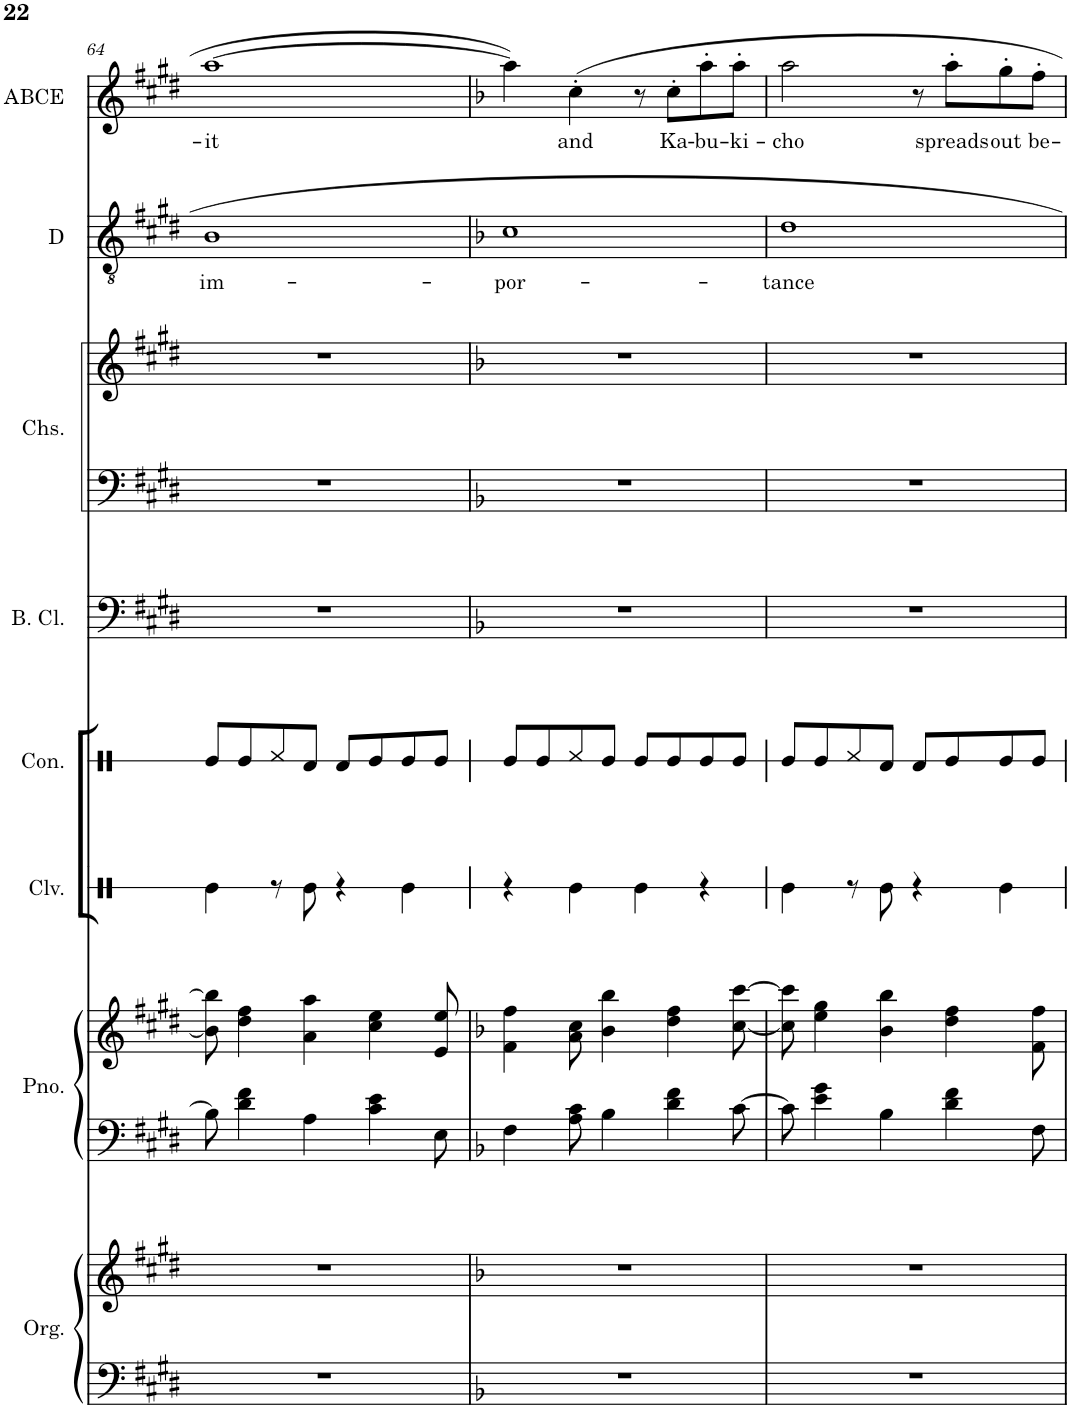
**kern	**kern	**kern	**kern	**kern	**kern	**kern	**kern	**kern	**kern	**text	**kern	**text
*part8	*part8	*part7	*part7	*part6	*part5	*part4	*part3	*part3	*part2	*part2	*part1	*part1
*staff11	*staff10	*staff9	*staff8	*staff7	*staff6	*staff5	*staff4	*staff3	*staff2	*staff2	*staff1	*staff1
*I"Organ	*	*I"Piano	*	*I"Claves	*I"Congas	*I"Bass Clarinet	*I"Chorus	*	*I"Dan	*	*I"Allie Belle Celle Ellie	*
*I'Org.	*	*I'Pno.	*	*I'Clv.	*I'Con.	*I'B. Cl.	*I'Chs.	*	*I'D	*	*I'ABCE	*
!!LO:PB:g=z
*clefF4	*clefG2	*clefF4	*clefG2	*clefX	*clefX	*clefF4	*clefF4	*clefG2	*clefGv2	*	*clefG2	*
*	*	*	*	*	*	*Trd8c14	*	*	*Trd8c14	*	*Trd1c2	*
*k[f#c#g#d#]	*k[f#c#g#d#]	*k[f#c#g#d#]	*k[f#c#g#d#]	*k[]	*k[]	*k[f#c#g#d#]	*k[f#c#g#d#]	*k[f#c#g#d#]	*k[f#c#g#d#]	*	*k[f#c#g#d#]	*
*M4/4	*M4/4	*M4/4	*M4/4	*M4/4	*M4/4	*M4/4	*M4/4	*M4/4	*M4/4	*	*M4/4	*
=64	=64	=64	=64	=64	=64	=64	=64	=64	=64	=64	=64	=64
!	!	!	!	!	!	!	!	!	!	!LO:LY:b	!	!LO:LY:b
1r	1r	8B\]	8b\] 8bb\]	4Re\	8Re/L	1r	1r	1r	1B	im-	[1aa	-it
.	.	4d#\ 4f#\	4dd#\ 4ff#\	.	8Re/	.	.	.	.	.	.	.
.	.	.	.	8r	8Rf/	.	.	.	.	.	.	.
.	.	4A\	4a\ 4aa\	8Re\	8Rd/J	.	.	.	.	.	.	.
.	.	.	.	4r	8Rd/L	.	.	.	.	.	.	.
.	.	4c#\ 4e\	4cc#\ 4ee\	.	8Re/	.	.	.	.	.	.	.
.	.	.	.	4Re\	8Re/	.	.	.	.	.	.	.
.	.	8E\	8e/ 8ee/	.	8Re/J	.	.	.	.	.	.	.
=65	=65	=65	=65	=65	=65	=65	=65	=65	=65	=65	=65	=65
*k[b-]	*k[b-]	*k[b-]	*k[b-]	*	*	*k[b-]	*k[b-]	*k[b-]	*k[b-]	*	*k[b-]	*
!	!	!	!	!	!	!	!	!	!	!LO:LY:b	!	!
1r	1r	4F\	4f\ 4ff\	4r	8Re/L	1r	1r	1r	1c	-por-	4aa\]	.
.	.	.	.	.	8Re/	.	.	.	.	.	.	.
!	!	!	!	!	!	!	!	!	!	!	!	!LO:LY:b
.	.	8A\ 8c\	8a\ 8cc\	4Re\	8Rf/	.	.	.	.	.	4cc'\	and
.	.	4B-\	4b-\ 4bb-\	.	8Re/J	.	.	.	.	.	.	.
.	.	.	.	4Re\	8Re/L	.	.	.	.	.	8r	.
!	!	!	!	!	!	!	!	!	!	!	!	!LO:LY:b
.	.	4d\ 4f\	4dd\ 4ff\	.	8Re/	.	.	.	.	.	8cc'\L	-Ka-
!	!	!	!	!	!	!	!	!	!	!	!	!LO:LY:b
.	.	.	.	4r	8Re/	.	.	.	.	.	8aa'\	-bu-
!	!	!	!	!	!	!	!	!	!	!	!	!LO:LY:b
.	.	[8c\	[8cc\ [8ccc\	.	8Re/J	.	.	.	.	.	8aa'\J	-ki-
=66	=66	=66	=66	=66	=66	=66	=66	=66	=66	=66	=66	=66
!	!	!	!	!	!	!	!	!	!	!LO:LY:b	!	!LO:LY:b
1r	1r	8c\]	8cc\] 8ccc\]	4Re\	8Re/L	1r	1r	1r	1d	-tance	2aa\	-cho
.	.	4e\ 4g\	4ee\ 4gg\	.	8Re/	.	.	.	.	.	.	.
.	.	.	.	8r	8Rf/	.	.	.	.	.	.	.
.	.	4B-\	4b-\ 4bb-\	8Re\	8Rd/J	.	.	.	.	.	.	.
.	.	.	.	4r	8Rd/L	.	.	.	.	.	8r	.
!	!	!	!	!	!	!	!	!	!	!	!	!LO:LY:b
.	.	4d\ 4f\	4dd\ 4ff\	.	8Re/	.	.	.	.	.	8aa'\L	spreads
!	!	!	!	!	!	!	!	!	!	!	!	!LO:LY:b
.	.	.	.	4Re\	8Re/	.	.	.	.	.	8gg'\	out
!	!	!	!	!	!	!	!	!	!	!	!	!LO:LY:b
.	.	8F\	8f\ 8ff\	.	8Re/J	.	.	.	.	.	8ff'\J	be-
=	=	=	=	=	=	=	=	=	=	=	=	=
*-	*-	*-	*-	*-	*-	*-	*-	*-	*-	*-	*-	*-
